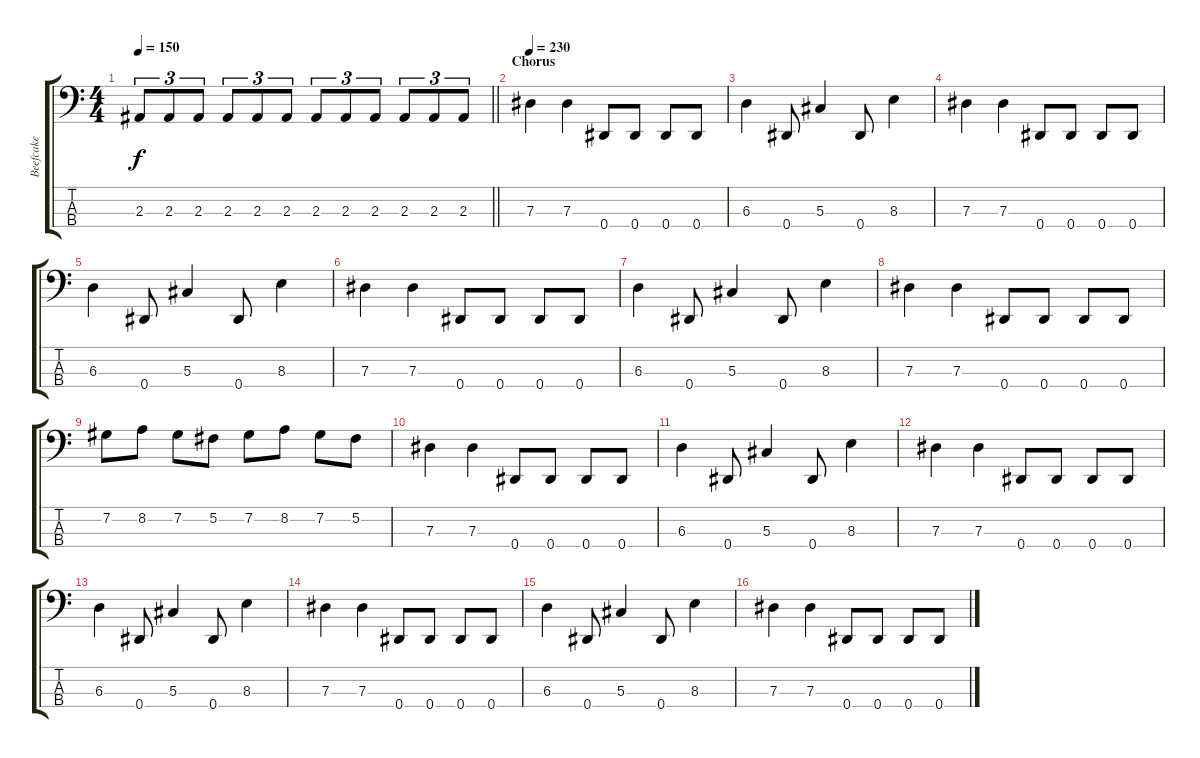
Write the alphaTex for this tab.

\track ("Beefcake" "Beefcake") {instrument electricbassfinger}
\staff {score tabs}
\tuning (Gb2 Db2 Ab1 Eb1) {hide}
\ts (4 4)
\tempo 150
\clef f4
\barLineRight lightlight
\ks c
2.3.8{tu (3 2) dy f} 2.3.8{tu (3 2)} 2.3.8{tu (3 2)} 2.3.8{tu (3 2)} 2.3.8{tu (3 2)} 2.3.8{tu (3 2)} 2.3.8{tu (3 2)} 2.3.8{tu (3 2)} 2.3.8{tu (3 2)} 2.3.8{tu (3 2)} 2.3.8{tu (3 2)} 2.3.8{tu (3 2)} |
\section ("" "Chorus")
\tempo 230
7.3.4 7.3.4 0.4.8 0.4.8 0.4.8 0.4.8 |
6.3.4 0.4.8 5.3.4 0.4.8 8.3.4 |
7.3.4 7.3.4 0.4.8 0.4.8 0.4.8 0.4.8 |
6.3.4 0.4.8 5.3.4 0.4.8 8.3.4 |
7.3.4 7.3.4 0.4.8 0.4.8 0.4.8 0.4.8 |
6.3.4 0.4.8 5.3.4 0.4.8 8.3.4 |
7.3.4 7.3.4 0.4.8 0.4.8 0.4.8 0.4.8 |
7.2.8 8.2.8 7.2.8 5.2.8 7.2.8 8.2.8 7.2.8 5.2.8 |
7.3.4 7.3.4 0.4.8 0.4.8 0.4.8 0.4.8 |
6.3.4 0.4.8 5.3.4 0.4.8 8.3.4 |
7.3.4 7.3.4 0.4.8 0.4.8 0.4.8 0.4.8 |
6.3.4 0.4.8 5.3.4 0.4.8 8.3.4 |
7.3.4 7.3.4 0.4.8 0.4.8 0.4.8 0.4.8 |
6.3.4 0.4.8 5.3.4 0.4.8 8.3.4 |
7.3.4 7.3.4 0.4.8 0.4.8 0.4.8 0.4.8
